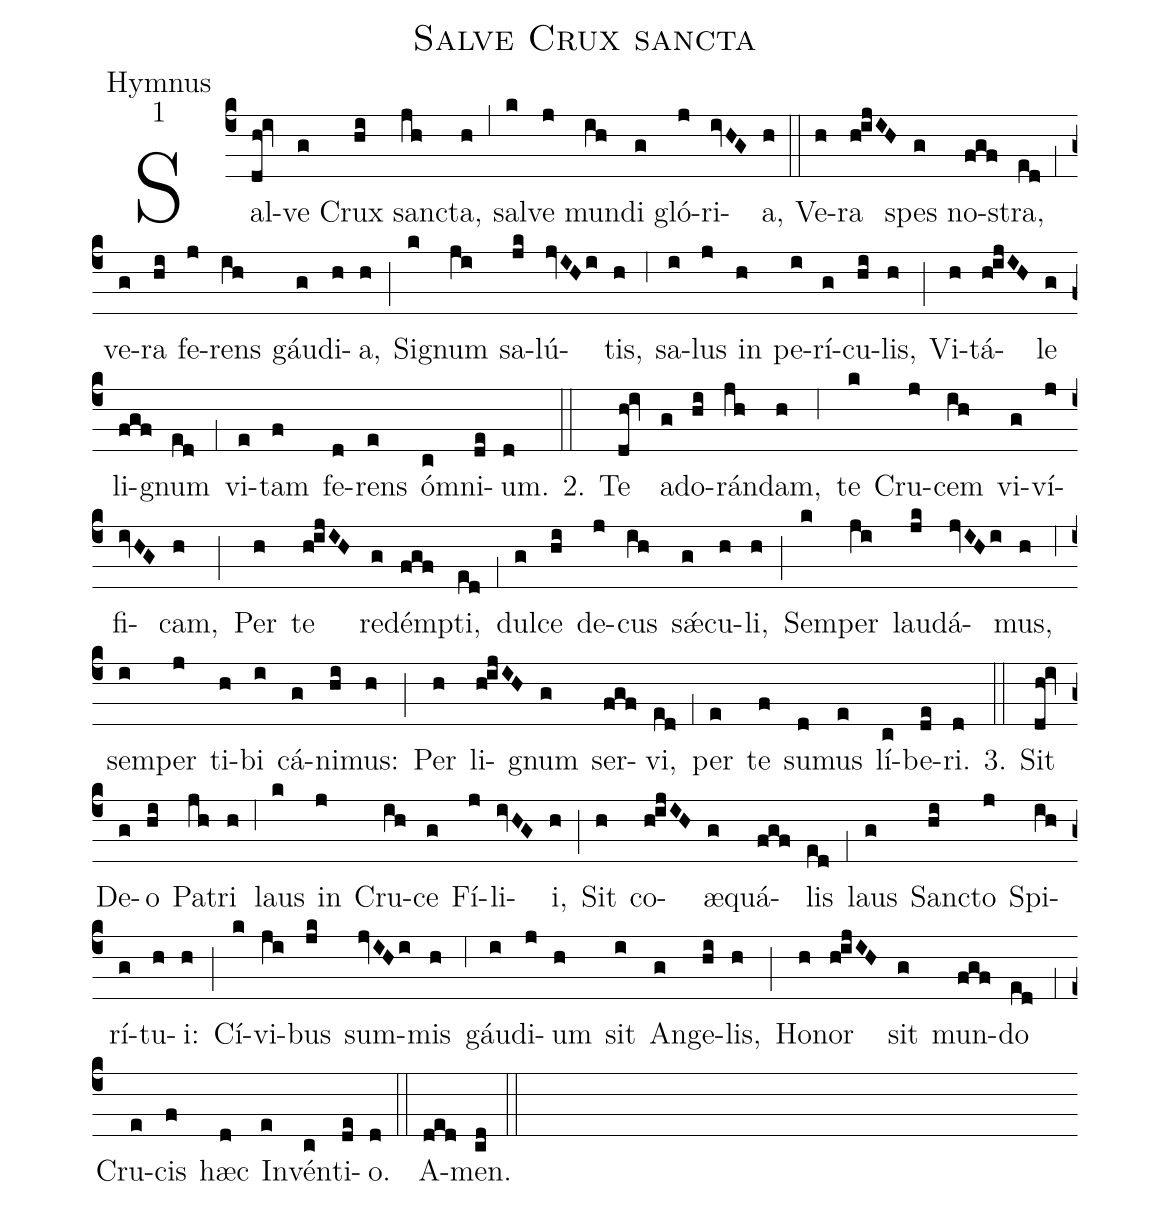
name:Salve Crux sancta;
office-part:Hymnus;
mode:1;
%%
(c4) Sal(dh!iv)ve(g) Crux(hi) san(jh)cta,(h) (;5) sal(k)ve(j) mun(ih)di(g) gló(j)ri(ivHG)a,(h) (::) Ve(h)ra(h!ijIH) spes(g) no(fgf)stra,(ed) (;1) ve(g)ra(hi) fe(j)rens(ih) gáu(g)di(h)a,(h) (;) Si(k)gnum(ji) sa(jk)lú(jvIHi)tis,(h) (;6) sa(i)lus(j) in(h) pe(i)rí(g)cu(hi)lis,(h) (;) Vi(h)tá(h!ijIH)le(g) li(fgf)gnum(ed) (;1) vi(e)tam(f) fe(d)rens(e) ó(c)mni(de)um.(d) 2.(::) Te(dh!iv) a(g)do(hi)rán(jh)dam,(h) (;6) te(k) Cru(j)cem(ih) vi(g)ví(j)fi(ivHG)cam,(h) (;) Per(h) te(h!ijIH) re(g)démp(fgf)ti,(ed) (;1) dul(g)ce(hi) de(j)cus(ih) s<sp>'ae</sp>(g)cu(h)li,(h) (;) Sem(k)per(ji) lau(jk)dá(jvIHi)mus,(h) (;6) sem(i)per(j) ti(h)bi(i) cá(g)ni(hi)mus:(h) (;) Per(h) li(h!ijIH)gnum(g) ser(fgf)vi,(ed) (;1) per(e) te(f) su(d)mus(e) lí(c)be(de)ri.(d) 3.(::) Sit(dh!iv) De(g)o(hi) Pa(jh)tri(h) (;6) laus(k) in(j) Cru(ih)ce(g) Fí(j)li(ivHG)i,(h) (;) Sit(h) co(h!ijIH)æ(g)quá(fgf)lis(ed) (;1) laus(g) San(hi)cto(j) Spi(ih)rí(g)tu(h)i:(h) (;) Cí(k)vi(ji)bus(jk) sum(jvIHi)mis(h) (;6) gáu(i)di(j)um(h) sit(i) An(g)ge(hi)lis,(h) (;) Ho(h)nor(h!ijIH) sit(g) mun(fgf)do(ed) (;1) Cru(e)cis(f) hæc(d) In(e)vén(c)ti(de)o.(d) (::) A(ded)men.(cd) (::)
